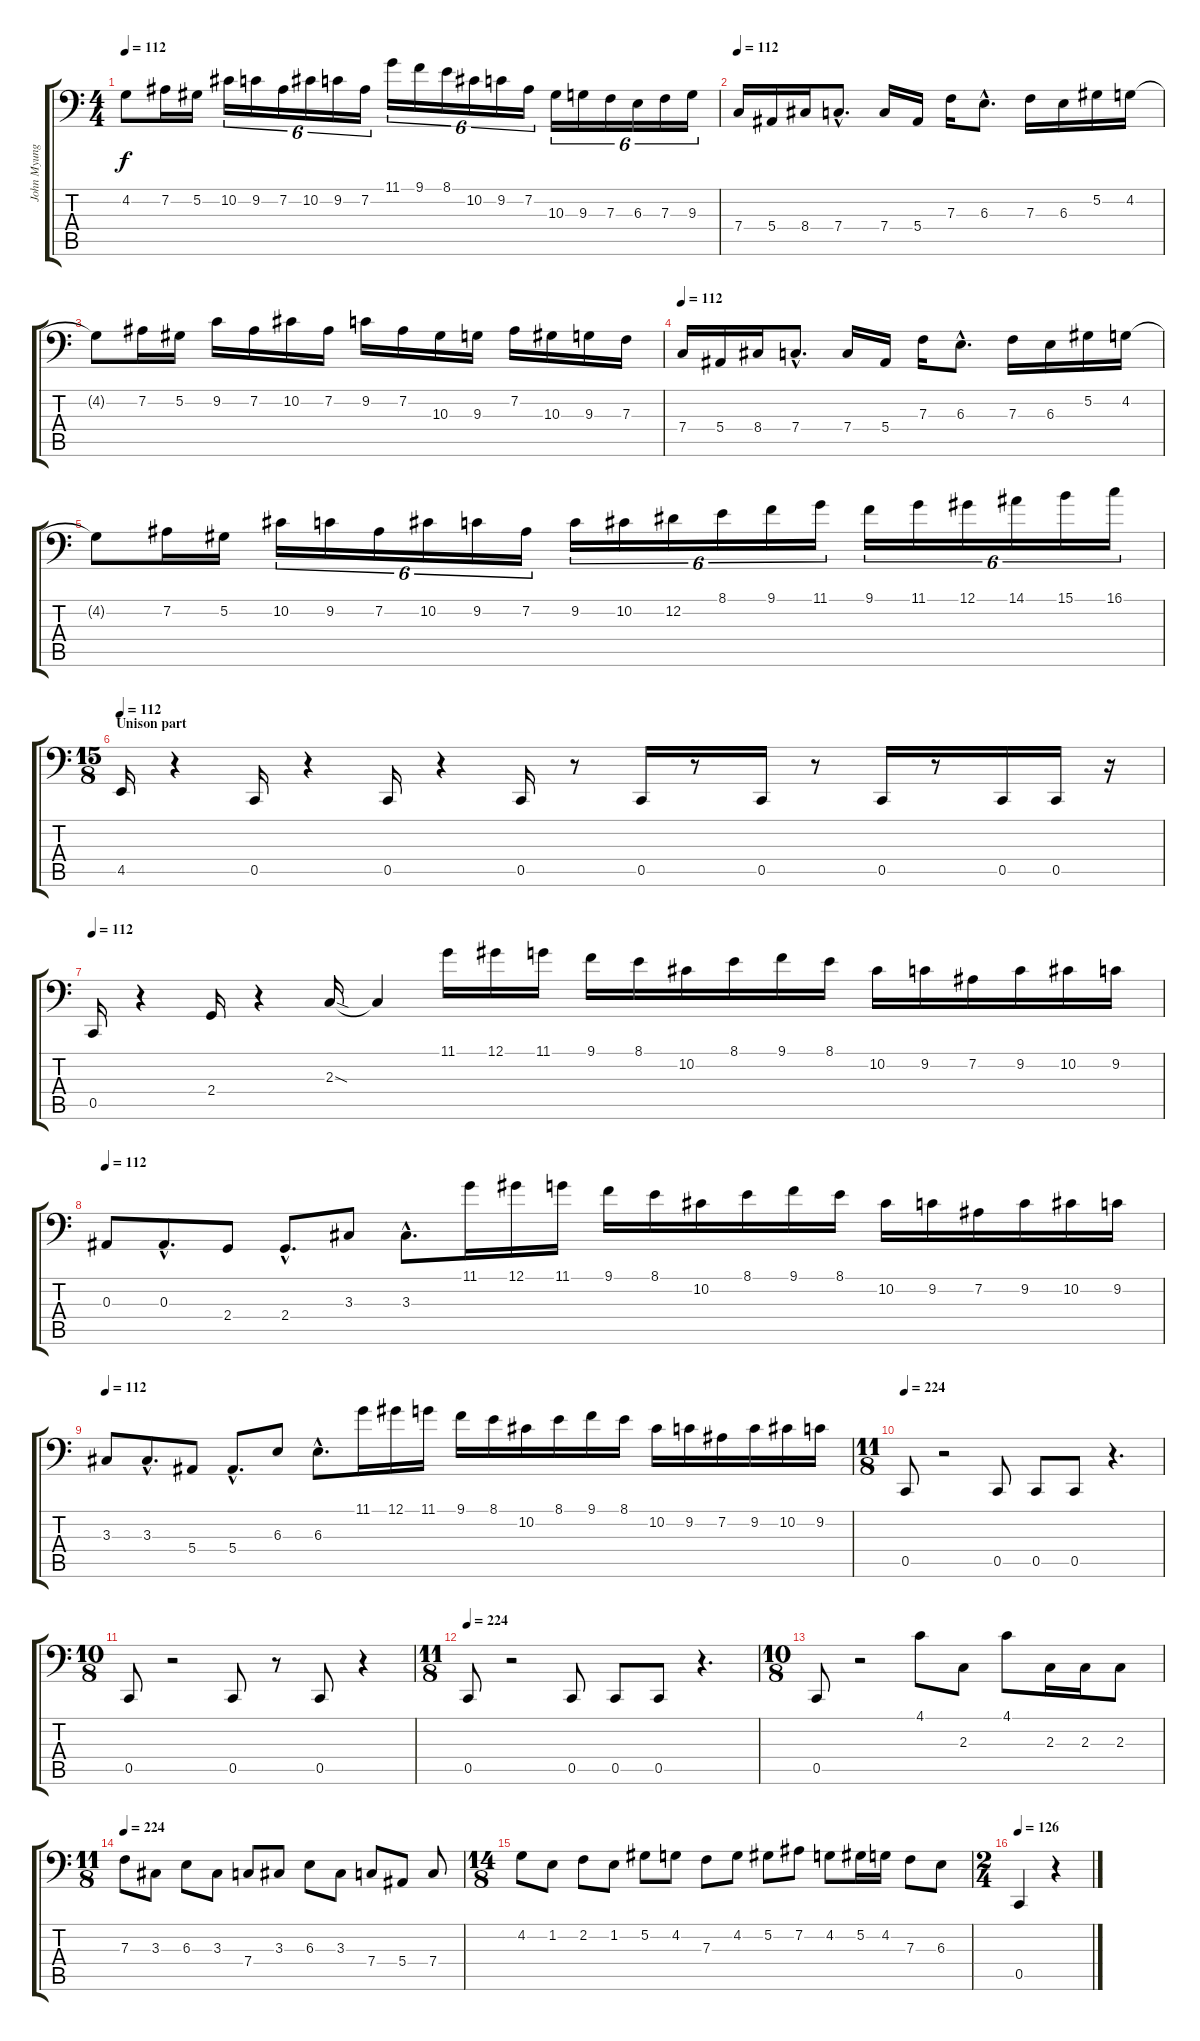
\track ("John Myung" "John Myung") {instrument electricbassfinger}
\staff {score tabs}
\tuning (Ab2 Eb2 Bb1 F1 C1 G0) {hide}
\ts (4 4)
\tempo 112
\clef f4
\ks c
4.2{t}.8{dy f} 7.2.16 5.2.16 10.2.16{tu (6 4)} 9.2.16{tu (6 4)} 7.2.16{tu (6 4)} 10.2.16{tu (6 4)} 9.2.16{tu (6 4)} 7.2.16{tu (6 4)} 11.1.16{tu (6 4)} 9.1.16{tu (6 4)} 8.1.16{tu (6 4)} 10.2.16{tu (6 4)} 9.2.16{tu (6 4)} 7.2.16{tu (6 4)} 10.3.16{tu (6 4)} 9.3.16{tu (6 4)} 7.3.16{tu (6 4)} 6.3.16{tu (6 4)} 7.3.16{tu (6 4)} 9.3.16{tu (6 4)} |
\tempo 112
7.4.16 5.4.16 8.4.16 7.4{hac}.8{d} 7.4.16 5.4.16 7.3.16 6.3{hac}.8{d} 7.3.16 6.3.16 5.2.16 4.2.16 |
4.2{t}.8 7.2.16 5.2.16 9.2.16 7.2.16 10.2.16 7.2.16 9.2.16 7.2.16 10.3.16 9.3.16 7.2.16 10.3.16 9.3.16 7.3.16 |
\tempo 112
7.4.16 5.4.16 8.4.16 7.4{hac}.8{d} 7.4.16 5.4.16 7.3.16 6.3{hac}.8{d} 7.3.16 6.3.16 5.2.16 4.2.16 |
4.2{t}.8 7.2.16 5.2.16 10.2.16{tu (6 4)} 9.2.16{tu (6 4)} 7.2.16{tu (6 4)} 10.2.16{tu (6 4)} 9.2.16{tu (6 4)} 7.2.16{tu (6 4)} 9.2.16{tu (6 4)} 10.2.16{tu (6 4)} 12.2.16{tu (6 4)} 8.1.16{tu (6 4)} 9.1.16{tu (6 4)} 11.1.16{tu (6 4)} 9.1.16{tu (6 4)} 11.1.16{tu (6 4)} 12.1.16{tu (6 4)} 14.1.16{tu (6 4)} 15.1.16{tu (6 4)} 16.1.16{tu (6 4)} |
\ts (15 8)
\section ("" "Unison part")
\tempo 112
4.5.16 r.4 0.5.16 r.4 0.5.16 r.4 0.5.16 r.8 0.5.16 r.8 0.5.16 r.8 0.5.16 r.8 0.5.16 0.5.16 r.16 |
\tempo 112
0.5.16 r.4 2.4.16 r.4 2.3{sod}.16 2.3{t}.4 11.1.16 12.1.16 11.1.16 9.1.16 8.1.16 10.2.16 8.1.16 9.1.16 8.1.16 10.2.16 9.2.16 7.2.16 9.2.16 10.2.16 9.2.16 |
\tempo 112
0.3.8 0.3{hac}.8{d} 2.4.8 2.4{hac}.8{d} 3.3.8 3.3{hac}.8{d} 11.1.16 12.1.16 11.1.16 9.1.16 8.1.16 10.2.16 8.1.16 9.1.16 8.1.16 10.2.16 9.2.16 7.2.16 9.2.16 10.2.16 9.2.16 |
\tempo 112
3.3.8 3.3{hac}.8{d} 5.4.8 5.4{hac}.8{d} 6.3.8 6.3{hac}.8{d} 11.1.16 12.1.16 11.1.16 9.1.16 8.1.16 10.2.16 8.1.16 9.1.16 8.1.16 10.2.16 9.2.16 7.2.16 9.2.16 10.2.16 9.2.16 |
\ts (11 8)
\tempo 224
0.5.8 r.2 0.5.8 0.5.8 0.5.8 r.4{d} |
\ts (10 8)
0.5.8 r.2 0.5.8 r.8 0.5.8 r.4 |
\ts (11 8)
\tempo 224
0.5.8 r.2 0.5.8 0.5.8 0.5.8 r.4{d} |
\ts (10 8)
0.5.8 r.2 4.1.8 2.3.8 4.1.8 2.3.16 2.3.16 2.3.8 |
\ts (11 8)
\tempo 224
7.3.8 3.3.8 6.3.8 3.3.8 7.4.8 3.3.8 6.3.8 3.3.8 7.4.8 5.4.8 7.4.8 |
\ts (14 8)
4.2.8 1.2.8 2.2.8 1.2.8 5.2.8 4.2.8 7.3.8 4.2.8 5.2.8 7.2.8 4.2.8 5.2.16 4.2.16 7.3.8 6.3.8 |
\ts (2 4)
\tempo 126
0.5.4 r.4
